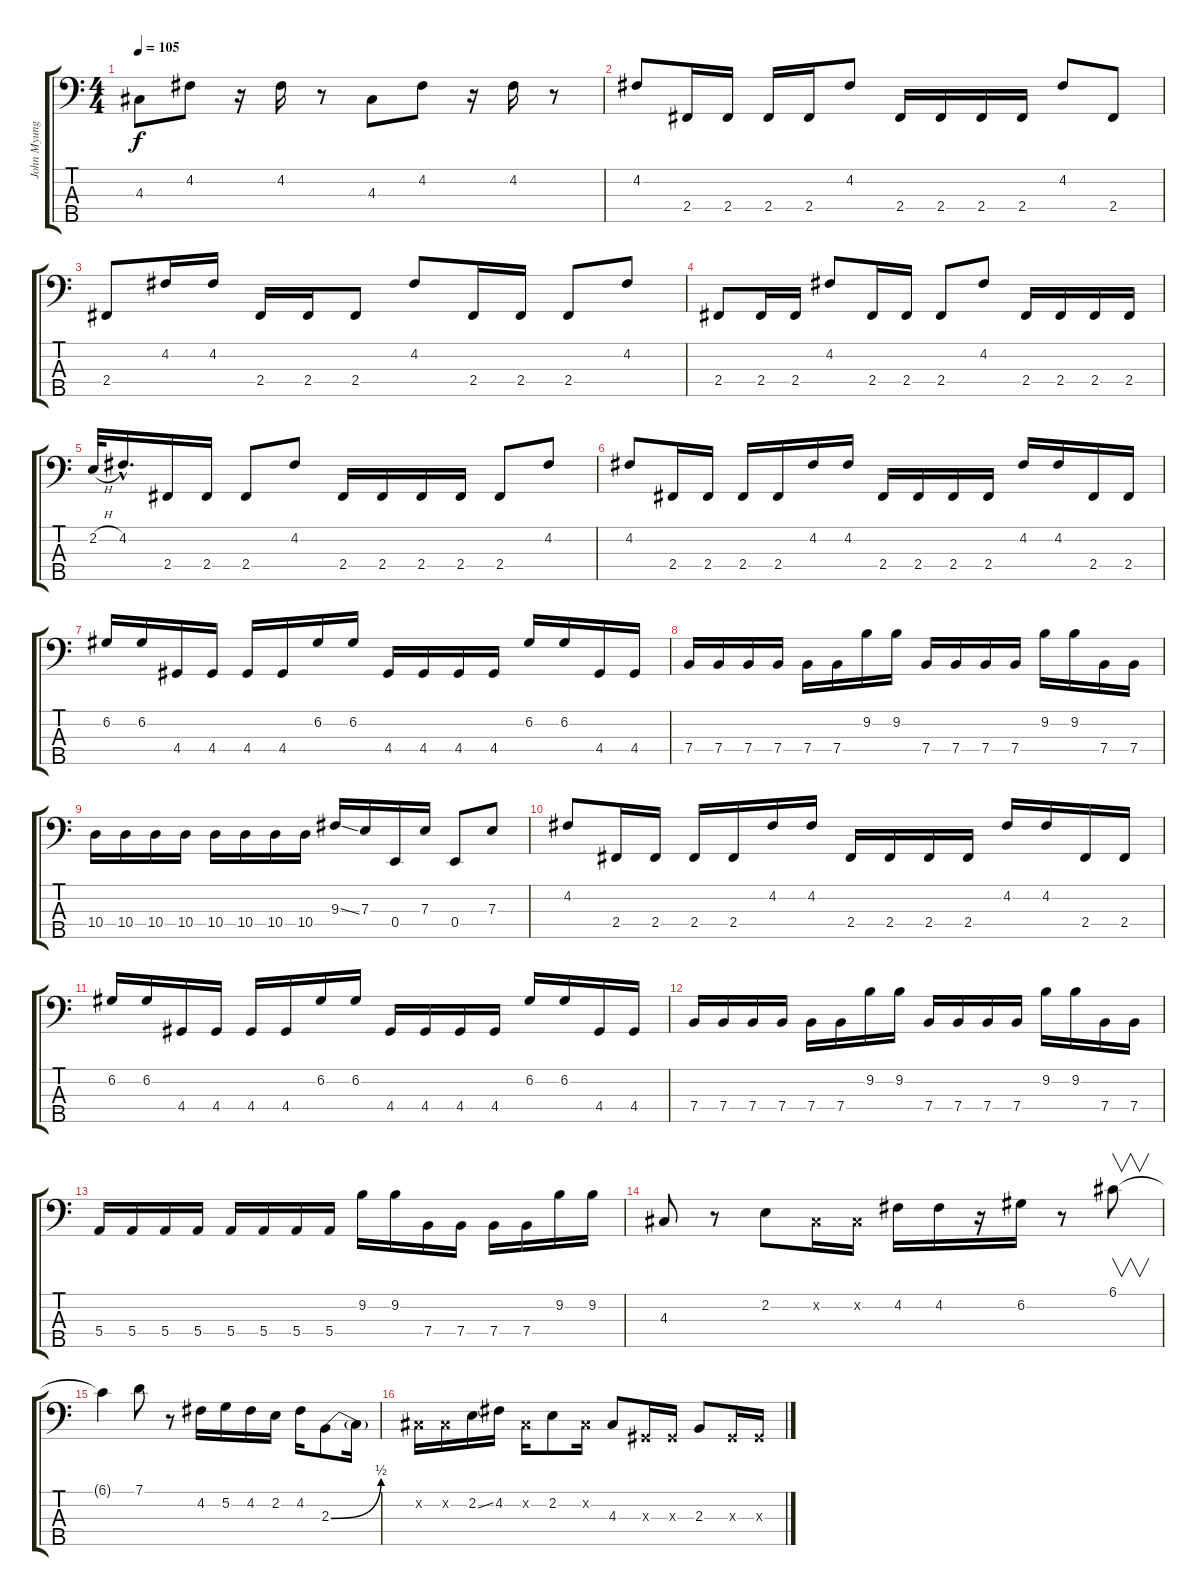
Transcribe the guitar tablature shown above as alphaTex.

\track ("John Myung" "John Myung") {instrument electricbassfinger}
\staff {score tabs}
\tuning (G2 D2 A1 E1 B0) {hide}
\ts (4 4)
\tempo 105
\clef f4
\ks c
4.3.8{dy f} 4.2.8 r.16 4.2.16 r.8 4.3.8 4.2.8 r.16 4.2.16 r.8 |
4.2.8 2.4.16 2.4.16 2.4.16 2.4.16 4.2.8 2.4.16 2.4.16 2.4.16 2.4.16 4.2.8 2.4.8 |
2.4.8 4.2.16 4.2.16 2.4.16 2.4.16 2.4.8 4.2.8 2.4.16 2.4.16 2.4.8 4.2.8 |
2.4.8 2.4.16 2.4.16 4.2.8 2.4.16 2.4.16 2.4.8 4.2.8 2.4.16 2.4.16 2.4.16 2.4.16 |
2.2{h}.32 4.2{hac}.16{d} 2.4.16 2.4.16 2.4.8 4.2.8 2.4.16 2.4.16 2.4.16 2.4.16 2.4.8 4.2.8 |
4.2.8 2.4.16 2.4.16 2.4.16 2.4.16 4.2.16 4.2.16 2.4.16 2.4.16 2.4.16 2.4.16 4.2.16 4.2.16 2.4.16 2.4.16 |
6.2.16 6.2.16 4.4.16 4.4.16 4.4.16 4.4.16 6.2.16 6.2.16 4.4.16 4.4.16 4.4.16 4.4.16 6.2.16 6.2.16 4.4.16 4.4.16 |
7.4.16 7.4.16 7.4.16 7.4.16 7.4.16 7.4.16 9.2.16 9.2.16 7.4.16 7.4.16 7.4.16 7.4.16 9.2.16 9.2.16 7.4.16 7.4.16 |
10.4.16 10.4.16 10.4.16 10.4.16 10.4.16 10.4.16 10.4.16 10.4.16 9.3{ss}.16 7.3.16 0.4.16 7.3.16 0.4.8 7.3.8 |
4.2.8 2.4.16 2.4.16 2.4.16 2.4.16 4.2.16 4.2.16 2.4.16 2.4.16 2.4.16 2.4.16 4.2.16 4.2.16 2.4.16 2.4.16 |
6.2.16 6.2.16 4.4.16 4.4.16 4.4.16 4.4.16 6.2.16 6.2.16 4.4.16 4.4.16 4.4.16 4.4.16 6.2.16 6.2.16 4.4.16 4.4.16 |
7.4.16 7.4.16 7.4.16 7.4.16 7.4.16 7.4.16 9.2.16 9.2.16 7.4.16 7.4.16 7.4.16 7.4.16 9.2.16 9.2.16 7.4.16 7.4.16 |
5.4.16 5.4.16 5.4.16 5.4.16 5.4.16 5.4.16 5.4.16 5.4.16 9.2.16 9.2.16 7.4.16 7.4.16 7.4.16 7.4.16 9.2.16 9.2.16 |
4.3.8 r.8 2.2.8 -1.2{x}.16 -1.2{x}.16 4.2.16 4.2.16 r.16 6.2.16 r.8 6.1.8{v} |
6.1{t}.4 7.1.8 r.8 4.2.16 5.2.16 4.2.16 2.2.16 4.2.16 2.3{be (bend 0 0 60 2)}.8 2.3{t}.16 |
-1.2{x}.16 -1.2{x}.16 2.2{ss}.16 4.2.16 -1.2{x}.16 2.2.8 -1.2{x}.16 4.3.8 -1.3{x}.16 -1.3{x}.16 2.3.8 -1.3{x}.16 -1.3{x}.16
